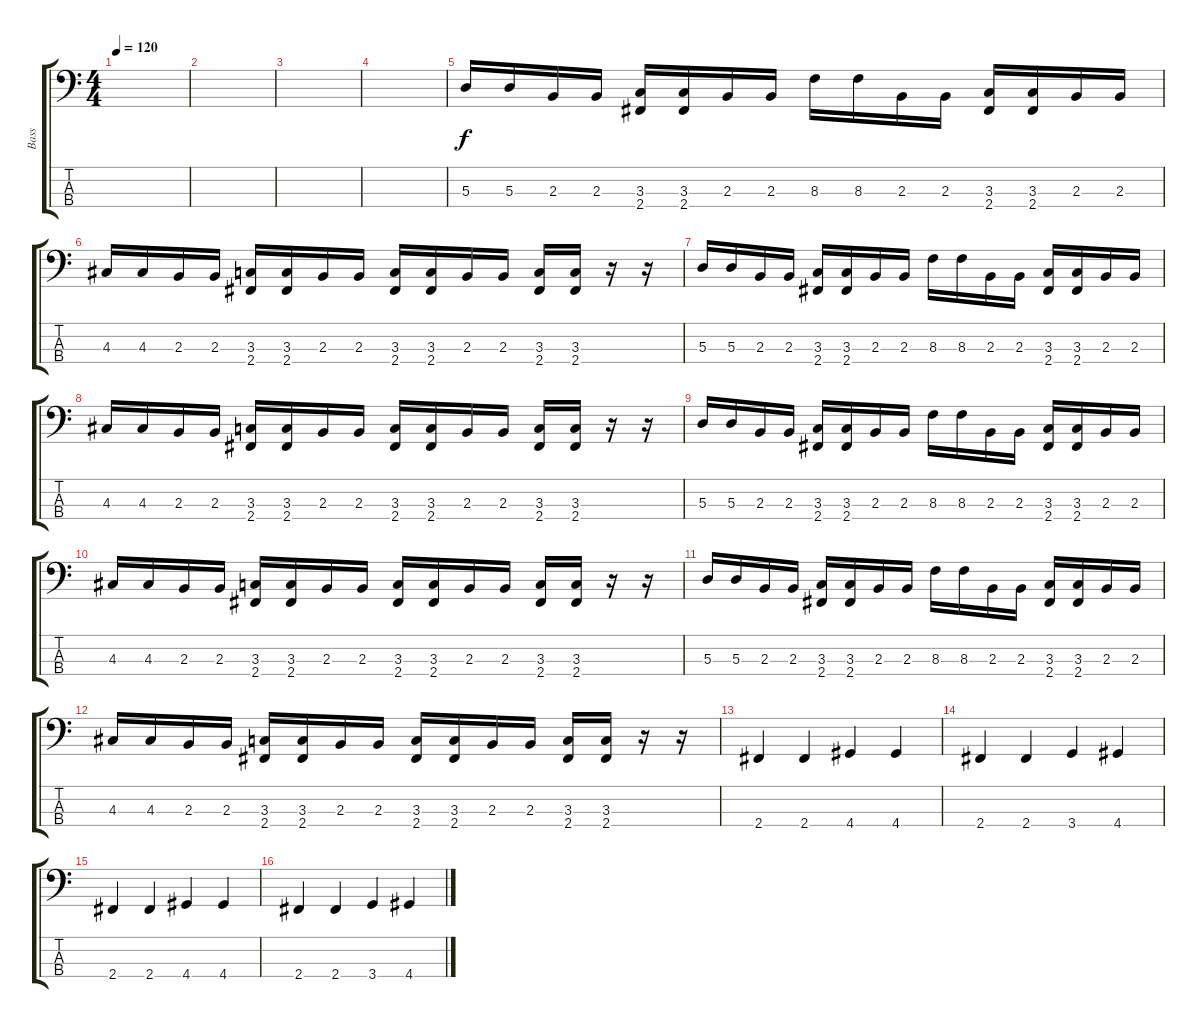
\track ("Bass" "Bass") {instrument slapbass1}
\staff {score tabs}
\tuning (G2 D2 A1 E1) {hide}
\ts (4 4)
\tempo 120
\clef f4
\ks c
|
|
|
|
5.3.16 5.3.16 2.3.16 2.3.16 (3.3 2.4).16 (3.3 2.4).16 2.3.16 2.3.16 8.3.16 8.3.16 2.3.16 2.3.16 (3.3 2.4).16 (3.3 2.4).16 2.3.16 2.3.16 |
4.3.16 4.3.16 2.3.16 2.3.16 (3.3 2.4).16 (3.3 2.4).16 2.3.16 2.3.16 (3.3 2.4).16 (3.3 2.4).16 2.3.16 2.3.16 (3.3 2.4).16 (3.3 2.4).16 r.16 r.16 |
5.3.16 5.3.16 2.3.16 2.3.16 (3.3 2.4).16 (3.3 2.4).16 2.3.16 2.3.16 8.3.16 8.3.16 2.3.16 2.3.16 (3.3 2.4).16 (3.3 2.4).16 2.3.16 2.3.16 |
4.3.16 4.3.16 2.3.16 2.3.16 (3.3 2.4).16 (3.3 2.4).16 2.3.16 2.3.16 (3.3 2.4).16 (3.3 2.4).16 2.3.16 2.3.16 (3.3 2.4).16 (3.3 2.4).16 r.16 r.16 |
5.3.16 5.3.16 2.3.16 2.3.16 (3.3 2.4).16 (3.3 2.4).16 2.3.16 2.3.16 8.3.16 8.3.16 2.3.16 2.3.16 (3.3 2.4).16 (3.3 2.4).16 2.3.16 2.3.16 |
4.3.16 4.3.16 2.3.16 2.3.16 (3.3 2.4).16 (3.3 2.4).16 2.3.16 2.3.16 (3.3 2.4).16 (3.3 2.4).16 2.3.16 2.3.16 (3.3 2.4).16 (3.3 2.4).16 r.16 r.16 |
5.3.16 5.3.16 2.3.16 2.3.16 (3.3 2.4).16 (3.3 2.4).16 2.3.16 2.3.16 8.3.16 8.3.16 2.3.16 2.3.16 (3.3 2.4).16 (3.3 2.4).16 2.3.16 2.3.16 |
4.3.16 4.3.16 2.3.16 2.3.16 (3.3 2.4).16 (3.3 2.4).16 2.3.16 2.3.16 (3.3 2.4).16 (3.3 2.4).16 2.3.16 2.3.16 (3.3 2.4).16 (3.3 2.4).16 r.16 r.16 |
2.4.4{volume 14 instrument electricbassfinger} 2.4.4 4.4.4 4.4.4 |
2.4.4 2.4.4 3.4.4 4.4.4 |
2.4.4 2.4.4 4.4.4 4.4.4 |
2.4.4 2.4.4 3.4.4 4.4.4
